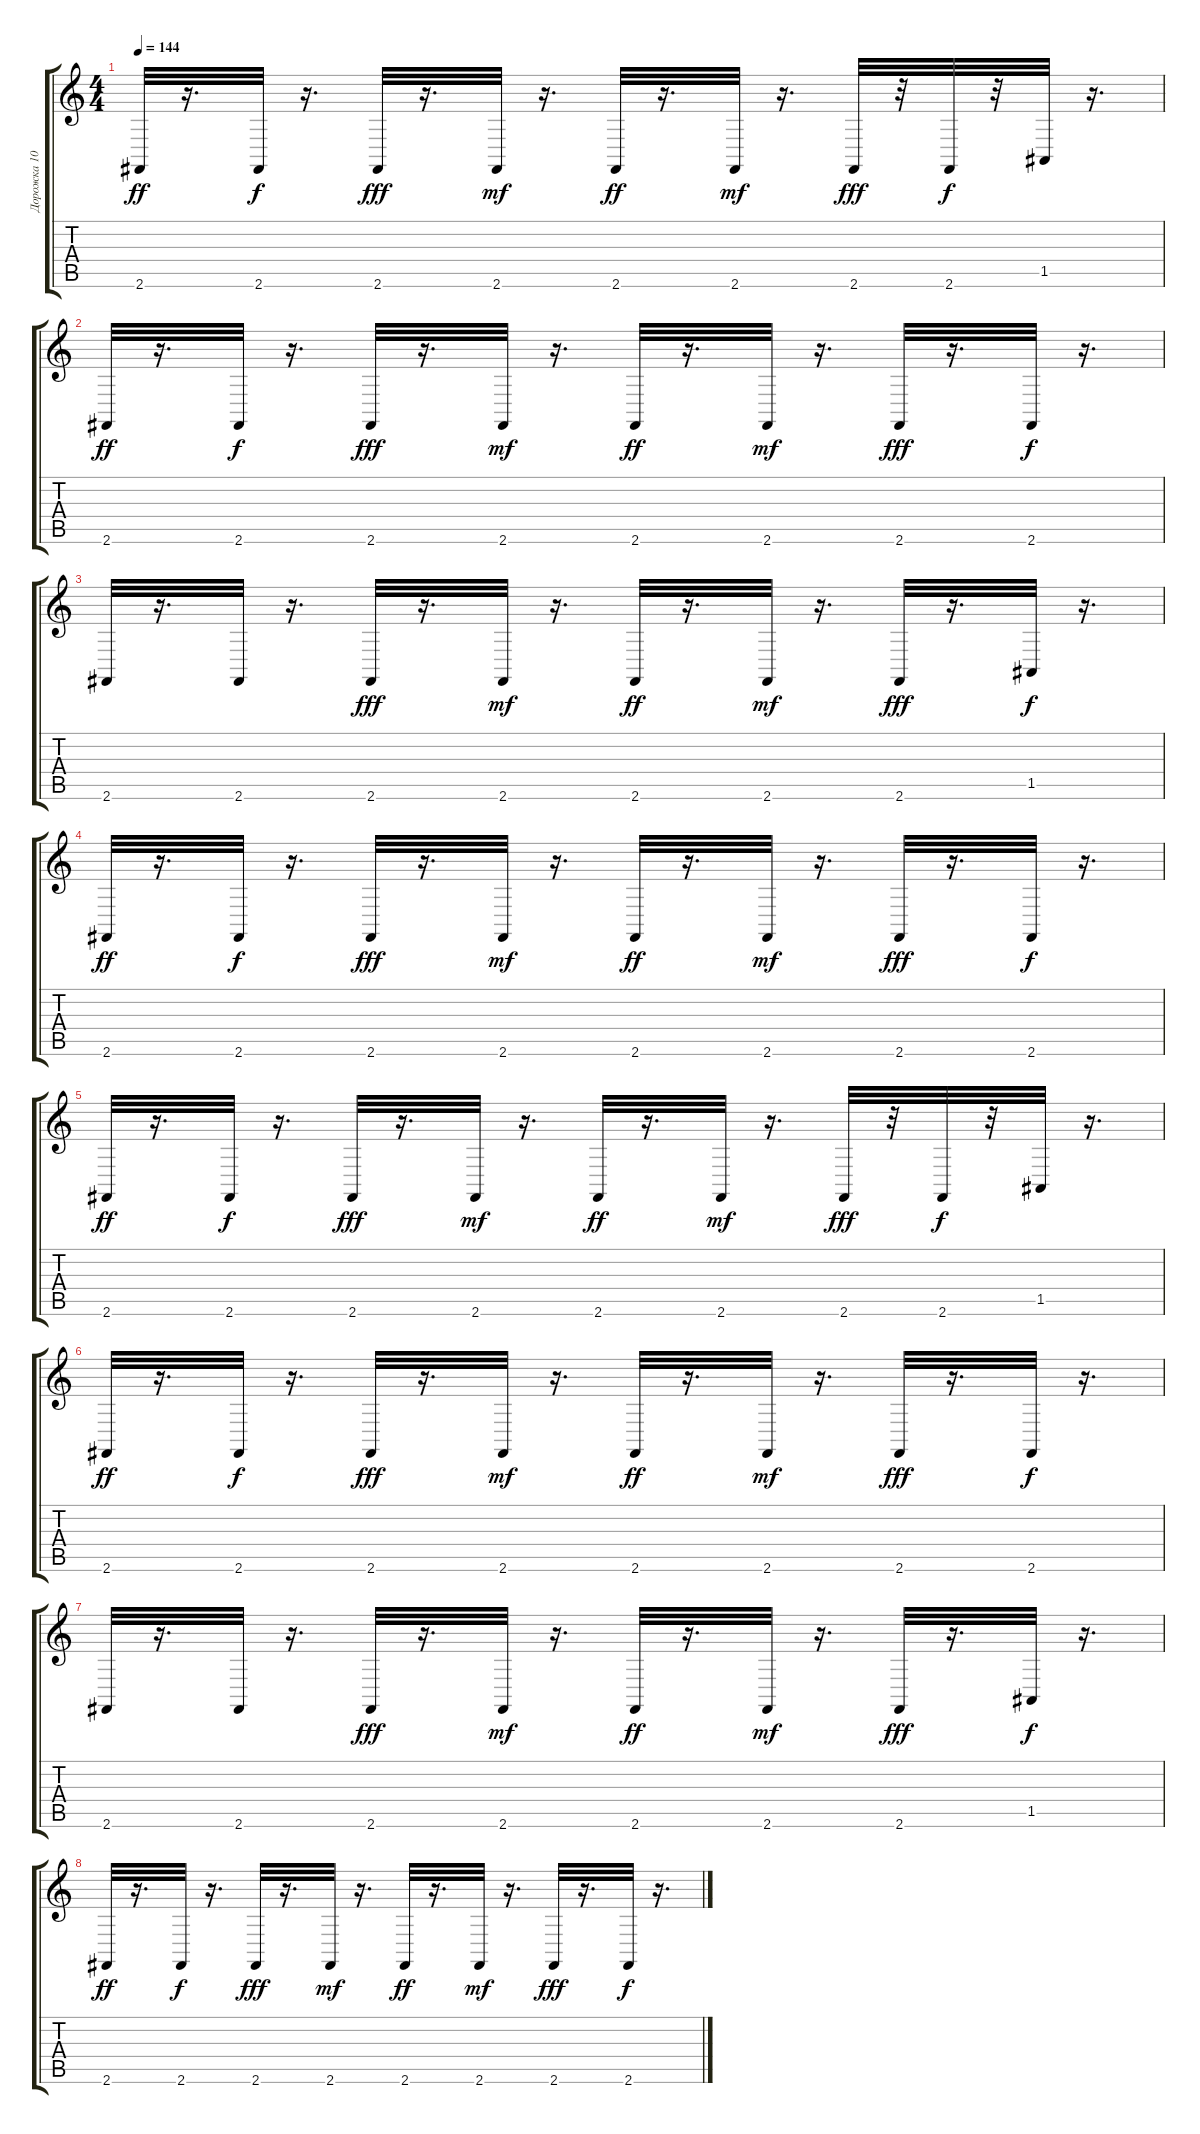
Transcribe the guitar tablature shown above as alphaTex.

\track ("Дорожка 10" "Дорожка 10") {instrument acousticgrandpiano}
\staff {score tabs}
\tuning (E4 B3 G3 D3 A2 E2) {hide}
\ts (4 4)
\tempo 144
\clef g2
\ks c
2.6.32{dy ff} r.16{d} 2.6.32{dy f} r.16{d} 2.6.32{dy fff} r.16{d} 2.6.32{dy mf} r.16{d} 2.6.32{dy ff} r.16{d} 2.6.32{dy mf} r.16{d} 2.6.32{dy fff} r.32 2.6.32{dy f} r.32 1.5.32 r.16{d} |
2.6.32{dy ff} r.16{d} 2.6.32{dy f} r.16{d} 2.6.32{dy fff} r.16{d} 2.6.32{dy mf} r.16{d} 2.6.32{dy ff} r.16{d} 2.6.32{dy mf} r.16{d} 2.6.32{dy fff} r.16{d} 2.6.32{dy f} r.16{d} |
2.6.32 r.16{d} 2.6.32 r.16{d} 2.6.32{dy fff} r.16{d} 2.6.32{dy mf} r.16{d} 2.6.32{dy ff} r.16{d} 2.6.32{dy mf} r.16{d} 2.6.32{dy fff} r.16{d} 1.5.32{dy f} r.16{d} |
2.6.32{dy ff} r.16{d} 2.6.32{dy f} r.16{d} 2.6.32{dy fff} r.16{d} 2.6.32{dy mf} r.16{d} 2.6.32{dy ff} r.16{d} 2.6.32{dy mf} r.16{d} 2.6.32{dy fff} r.16{d} 2.6.32{dy f} r.16{d} |
2.6.32{dy ff} r.16{d} 2.6.32{dy f} r.16{d} 2.6.32{dy fff} r.16{d} 2.6.32{dy mf} r.16{d} 2.6.32{dy ff} r.16{d} 2.6.32{dy mf} r.16{d} 2.6.32{dy fff} r.32 2.6.32{dy f} r.32 1.5.32 r.16{d} |
2.6.32{dy ff} r.16{d} 2.6.32{dy f} r.16{d} 2.6.32{dy fff} r.16{d} 2.6.32{dy mf} r.16{d} 2.6.32{dy ff} r.16{d} 2.6.32{dy mf} r.16{d} 2.6.32{dy fff} r.16{d} 2.6.32{dy f} r.16{d} |
2.6.32 r.16{d} 2.6.32 r.16{d} 2.6.32{dy fff} r.16{d} 2.6.32{dy mf} r.16{d} 2.6.32{dy ff} r.16{d} 2.6.32{dy mf} r.16{d} 2.6.32{dy fff} r.16{d} 1.5.32{dy f} r.16{d} |
2.6.32{dy ff} r.16{d} 2.6.32{dy f} r.16{d} 2.6.32{dy fff} r.16{d} 2.6.32{dy mf} r.16{d} 2.6.32{dy ff} r.16{d} 2.6.32{dy mf} r.16{d} 2.6.32{dy fff} r.16{d} 2.6.32{dy f} r.16{d}
